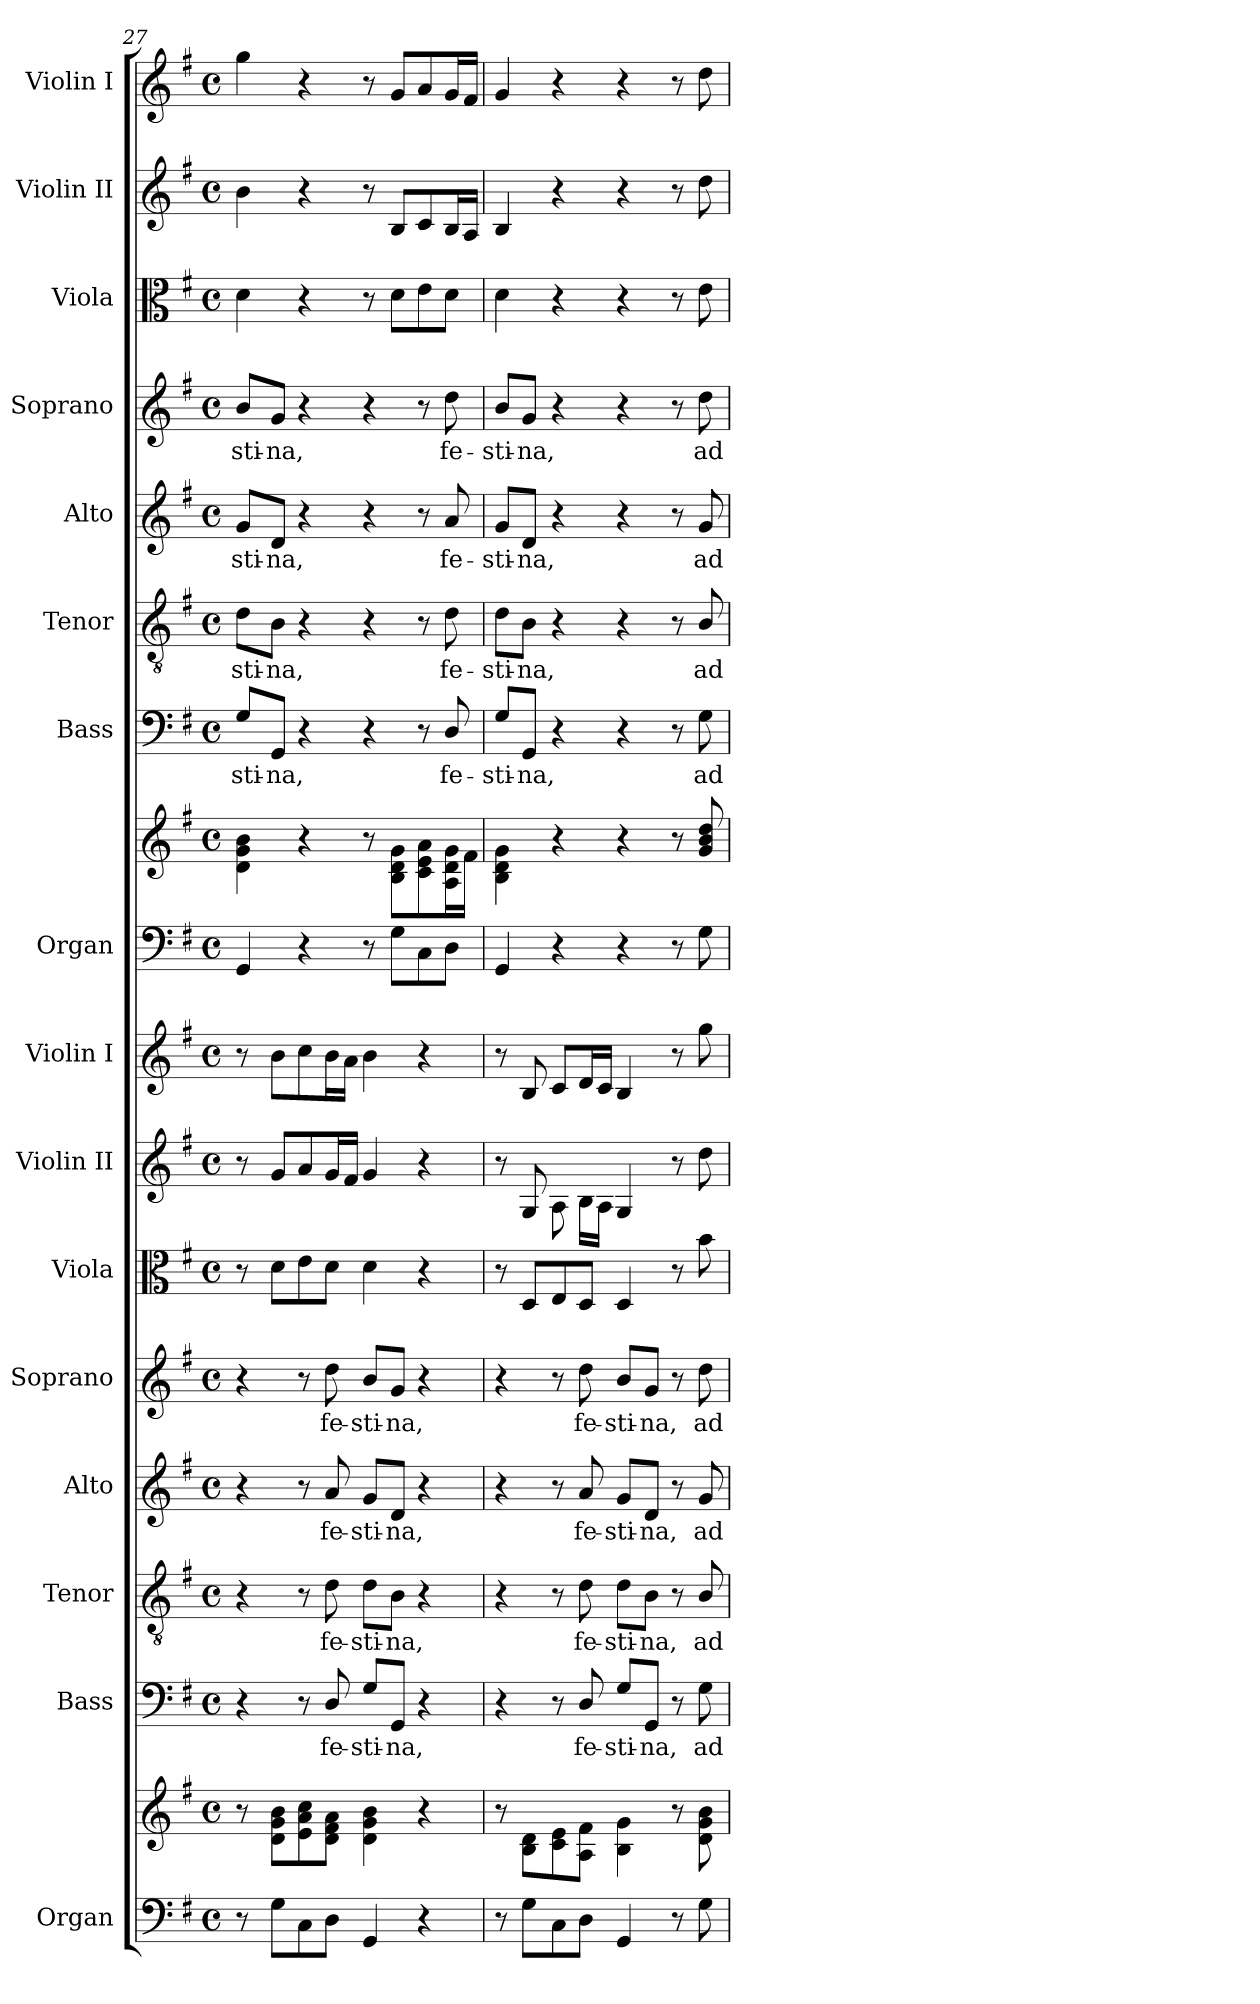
**kern	**kern	**kern	**text	**kern	**text	**kern	**text	**kern	**text	**kern	**kern	**kern	**kern	**kern	**kern	**text	**kern	**text	**kern	**text	**kern	**text	**kern	**kern	**kern
*part16	*part16	*part15	*part15	*part14	*part14	*part13	*part13	*part12	*part12	*part11	*part10	*part9	*part8	*part8	*part7	*part7	*part6	*part6	*part5	*part5	*part4	*part4	*part3	*part2	*part1
*staff18	*staff17	*staff16	*staff16	*staff15	*staff15	*staff14	*staff14	*staff13	*staff13	*staff12	*staff11	*staff10	*staff9	*staff8	*staff7	*staff7	*staff6	*staff6	*staff5	*staff5	*staff4	*staff4	*staff3	*staff2	*staff1
*I"Organ	*	*I"Bass	*	*I"Tenor	*	*I"Alto	*	*I"Soprano	*	*I"Viola	*I"Violin II	*I"Violin I	*I"Organ	*	*I"Bass	*	*I"Tenor	*	*I"Alto	*	*I"Soprano	*	*I"Viola	*I"Violin II	*I"Violin I
*I'Org.	*	*I'B.	*	*I'T.	*	*I'A.	*	*I'S.	*	*I'Vla.	*I'Vln. II	*I'Vln. I	*I'Org.	*	*I'B.	*	*I'T.	*	*I'A.	*	*I'S.	*	*I'Vla.	*I'Vln. II	*I'Vln. I
*clefF4	*clefG2	*clefF4	*	*clefGv2	*	*clefG2	*	*clefG2	*	*clefC3	*clefG2	*clefG2	*clefF4	*clefG2	*clefF4	*	*clefGv2	*	*clefG2	*	*clefG2	*	*clefC3	*clefG2	*clefG2
*	*	*	*	*ITrd7c12	*	*	*	*	*	*	*	*	*	*	*	*	*ITrd7c12	*	*	*	*	*	*	*	*
*k[f#]	*k[f#]	*k[f#]	*	*k[f#]	*	*k[f#]	*	*k[f#]	*	*k[f#]	*k[f#]	*k[f#]	*k[f#]	*k[f#]	*k[f#]	*	*k[f#]	*	*k[f#]	*	*k[f#]	*	*k[f#]	*k[f#]	*k[f#]
*G:	*G:	*G:	*	*G:	*	*G:	*	*G:	*	*G:	*G:	*G:	*G:	*G:	*G:	*	*G:	*	*G:	*	*G:	*	*G:	*G:	*G:
*M4/4	*M4/4	*M4/4	*	*M4/4	*	*M4/4	*	*M4/4	*	*M4/4	*M4/4	*M4/4	*M4/4	*M4/4	*M4/4	*	*M4/4	*	*M4/4	*	*M4/4	*	*M4/4	*M4/4	*M4/4
*met(c)	*met(c)	*met(c)	*	*met(c)	*	*met(c)	*	*met(c)	*	*met(c)	*met(c)	*met(c)	*met(c)	*met(c)	*met(c)	*	*met(c)	*	*met(c)	*	*met(c)	*	*met(c)	*met(c)	*met(c)
=27	=27	=27	=27	=27	=27	=27	=27	=27	=27	=27	=27	=27	=27	=27	=27	=27	=27	=27	=27	=27	=27	=27	=27	=27	=27
!	!	!	!	!	!	!	!	!	!	!	!	!	!	!	!	!LO:LY:b:color=#000000	!	!	!	!	!	!	!	!	!
!	!	!	!	!	!	!	!	!	!	!	!	!	!	!	!	!	!	!LO:LY:b:color=#000000	!	!	!	!	!	!	!
!	!	!	!	!	!	!	!	!	!	!	!	!	!	!	!	!	!	!	!	!LO:LY:b:color=#000000	!	!	!	!	!
!	!	!	!	!	!	!	!	!	!	!	!	!	!	!	!	!	!	!	!	!	!	!LO:LY:b:color=#000000	!	!	!
8r	8r	4r	.	4r	.	4r	.	4r	.	8r	8r	8r	4GGi/	4di\ 4gi 4bi	8Gi/L	-sti-	8Di\L	-sti-	8gi/L	-sti-	8bi/L	-sti-	4di\	4bi\	4ggi\
!	!	!	!	!	!	!	!	!	!	!	!	!	!	!	!	!LO:LY:b:color=#000000	!	!	!	!	!	!	!	!	!
!	!	!	!	!	!	!	!	!	!	!	!	!	!	!	!	!	!	!LO:LY:b:color=#000000	!	!	!	!	!	!	!
!	!	!	!	!	!	!	!	!	!	!	!	!	!	!	!	!	!	!	!	!LO:LY:b:color=#000000	!	!	!	!	!
!	!	!	!	!	!	!	!	!	!	!	!	!	!	!	!	!	!	!	!	!	!	!LO:LY:b:color=#000000	!	!	!
8Gi\L	8di\ 8gi 8biL	.	.	.	.	.	.	.	.	8di\L	8gi/L	8bi\L	.	.	8GGi/J	-na,	8BBi\J	-na,	8di/J	-na,	8gi/J	-na,	.	.	.
8Ci\	8ei\ 8ai 8cci	8r	.	8r	.	8r	.	8r	.	8ei\	8ai/	8cci\	4r	4r	4r	.	4r	.	4r	.	4r	.	4r	4r	4r
!	!	!	!LO:LY:b:color=#000000	!	!	!	!	!	!	!	!	!	!	!	!	!	!	!	!	!	!	!	!	!	!
!	!	!	!	!	!LO:LY:b:color=#000000	!	!	!	!	!	!	!	!	!	!	!	!	!	!	!	!	!	!	!	!
!	!	!	!	!	!	!	!LO:LY:b:color=#000000	!	!	!	!	!	!	!	!	!	!	!	!	!	!	!	!	!	!
!	!	!	!	!	!	!	!	!	!LO:LY:b:color=#000000	!	!	!	!	!	!	!	!	!	!	!	!	!	!	!	!
8Di\J	8di\ 8f#i 8aiJ	8Di/	fe-	8Di\	fe-	8ai/	fe-	8ddi\	fe-	8di\J	16gi/L	16bi\L	.	.	.	.	.	.	.	.	.	.	.	.	.
.	.	.	.	.	.	.	.	.	.	.	16f#i/JJ	16ai\JJ	.	.	.	.	.	.	.	.	.	.	.	.	.
!	!	!	!LO:LY:b:color=#000000	!	!	!	!	!	!	!	!	!	!	!	!	!	!	!	!	!	!	!	!	!	!
!	!	!	!	!	!LO:LY:b:color=#000000	!	!	!	!	!	!	!	!	!	!	!	!	!	!	!	!	!	!	!	!
!	!	!	!	!	!	!	!LO:LY:b:color=#000000	!	!	!	!	!	!	!	!	!	!	!	!	!	!	!	!	!	!
!	!	!	!	!	!	!	!	!	!LO:LY:b:color=#000000	!	!	!	!	!	!	!	!	!	!	!	!	!	!	!	!
4GGi/	4di\ 4gi 4bi	8Gi/L	-sti-	8Di\L	-sti-	8gi/L	-sti-	8bi/L	-sti-	4di\	4gi/	4bi\	8r	8r	4r	.	4r	.	4r	.	4r	.	8r	8r	8r
!	!	!	!LO:LY:b:color=#000000	!	!	!	!	!	!	!	!	!	!	!	!	!	!	!	!	!	!	!	!	!	!
!	!	!	!	!	!LO:LY:b:color=#000000	!	!	!	!	!	!	!	!	!	!	!	!	!	!	!	!	!	!	!	!
!	!	!	!	!	!	!	!LO:LY:b:color=#000000	!	!	!	!	!	!	!	!	!	!	!	!	!	!	!	!	!	!
!	!	!	!	!	!	!	!	!	!LO:LY:b:color=#000000	!	!	!	!	!	!	!	!	!	!	!	!	!	!	!	!
.	.	8GGi/J	-na,	8BBi\J	-na,	8di/J	-na,	8gi/J	-na,	.	.	.	8Gi\L	8Bi\ 8di 8giL	.	.	.	.	.	.	.	.	8di\L	8Bi/L	8gi/L
4r	4r	4r	.	4r	.	4r	.	4r	.	4r	4r	4r	8Ci\	8ci\ 8ei 8ai	8r	.	8r	.	8r	.	8r	.	8ei\	8ci/	8ai/
!	!	!	!	!	!	!	!	!	!	!	!	!	!	!	!	!LO:LY:b:color=#000000	!	!	!	!	!	!	!	!	!
!	!	!	!	!	!	!	!	!	!	!	!	!	!	!	!	!	!	!LO:LY:b:color=#000000	!	!	!	!	!	!	!
!	!	!	!	!	!	!	!	!	!	!	!	!	!	!	!	!	!	!	!	!LO:LY:b:color=#000000	!	!	!	!	!
!	!	!	!	!	!	!	!	!	!	!	!	!	!	!	!	!	!	!	!	!	!	!LO:LY:b:color=#000000	!	!	!
.	.	.	.	.	.	.	.	.	.	.	.	.	8Di\J	16Ai\ 16di 16giL	8Di/	fe-	8Di\	fe-	8ai/	fe-	8ddi\	fe-	8di\J	16Bi/L	16gi/L
.	.	.	.	.	.	.	.	.	.	.	.	.	.	16f#i\JJ	.	.	.	.	.	.	.	.	.	16Ai/JJ	16f#i/JJ
!!LO:PB:g=z
=28	=28	=28	=28	=28	=28	=28	=28	=28	=28	=28	=28	=28	=28	=28	=28	=28	=28	=28	=28	=28	=28	=28	=28	=28	=28
!	!	!	!	!	!	!	!	!	!	!	!	!	!	!	!	!LO:LY:b:color=#000000	!	!	!	!	!	!	!	!	!
!	!	!	!	!	!	!	!	!	!	!	!	!	!	!	!	!	!	!LO:LY:b:color=#000000	!	!	!	!	!	!	!
!	!	!	!	!	!	!	!	!	!	!	!	!	!	!	!	!	!	!	!	!LO:LY:b:color=#000000	!	!	!	!	!
!	!	!	!	!	!	!	!	!	!	!	!	!	!	!	!	!	!	!	!	!	!	!LO:LY:b:color=#000000	!	!	!
8r	8r	4r	.	4r	.	4r	.	4r	.	8r	8r	8r	4GGi/	4Bi\ 4di 4gi	8Gi/L	-sti-	8Di\L	-sti-	8gi/L	-sti-	8bi/L	-sti-	4di\	4Bi/	4gi/
!	!	!	!	!	!	!	!	!	!	!	!	!	!	!	!	!LO:LY:b:color=#000000	!	!	!	!	!	!	!	!	!
!	!	!	!	!	!	!	!	!	!	!	!	!	!	!	!	!	!	!LO:LY:b:color=#000000	!	!	!	!	!	!	!
!	!	!	!	!	!	!	!	!	!	!	!	!	!	!	!	!	!	!	!	!LO:LY:b:color=#000000	!	!	!	!	!
!	!	!	!	!	!	!	!	!	!	!	!	!	!	!	!	!	!	!	!	!	!	!LO:LY:b:color=#000000	!	!	!
8Gi\L	8Bi\ 8diL	.	.	.	.	.	.	.	.	8Di/L	8Gi/	8Bi/	.	.	8GGi/J	-na,	8BBi\J	-na,	8di/J	-na,	8gi/J	-na,	.	.	.
8Ci\	8ci\ 8ei	8r	.	8r	.	8r	.	8r	.	8Ei/	8Ai\	8ci/L	4r	4r	4r	.	4r	.	4r	.	4r	.	4r	4r	4r
!	!	!	!LO:LY:b:color=#000000	!	!	!	!	!	!	!	!	!	!	!	!	!	!	!	!	!	!	!	!	!	!
!	!	!	!	!	!LO:LY:b:color=#000000	!	!	!	!	!	!	!	!	!	!	!	!	!	!	!	!	!	!	!	!
!	!	!	!	!	!	!	!LO:LY:b:color=#000000	!	!	!	!	!	!	!	!	!	!	!	!	!	!	!	!	!	!
!	!	!	!	!	!	!	!	!	!LO:LY:b:color=#000000	!	!	!	!	!	!	!	!	!	!	!	!	!	!	!	!
8Di\J	8Ai\ 8f#iJ	8Di/	fe-	8Di\	fe-	8ai/	fe-	8ddi\	fe-	8Di/J	16Bi\LL	16di/L	.	.	.	.	.	.	.	.	.	.	.	.	.
.	.	.	.	.	.	.	.	.	.	.	16Ai\JJ	16ci/JJ	.	.	.	.	.	.	.	.	.	.	.	.	.
!	!	!	!LO:LY:b:color=#000000	!	!	!	!	!	!	!	!	!	!	!	!	!	!	!	!	!	!	!	!	!	!
!	!	!	!	!	!LO:LY:b:color=#000000	!	!	!	!	!	!	!	!	!	!	!	!	!	!	!	!	!	!	!	!
!	!	!	!	!	!	!	!LO:LY:b:color=#000000	!	!	!	!	!	!	!	!	!	!	!	!	!	!	!	!	!	!
!	!	!	!	!	!	!	!	!	!LO:LY:b:color=#000000	!	!	!	!	!	!	!	!	!	!	!	!	!	!	!	!
4GGi/	4Bi\ 4gi	8Gi/L	-sti-	8Di\L	-sti-	8gi/L	-sti-	8bi/L	-sti-	4Di/	4Gi/	4Bi/	4r	4r	4r	.	4r	.	4r	.	4r	.	4r	4r	4r
!	!	!	!LO:LY:b:color=#000000	!	!	!	!	!	!	!	!	!	!	!	!	!	!	!	!	!	!	!	!	!	!
!	!	!	!	!	!LO:LY:b:color=#000000	!	!	!	!	!	!	!	!	!	!	!	!	!	!	!	!	!	!	!	!
!	!	!	!	!	!	!	!LO:LY:b:color=#000000	!	!	!	!	!	!	!	!	!	!	!	!	!	!	!	!	!	!
!	!	!	!	!	!	!	!	!	!LO:LY:b:color=#000000	!	!	!	!	!	!	!	!	!	!	!	!	!	!	!	!
.	.	8GGi/J	-na,	8BBi\J	-na,	8di/J	-na,	8gi/J	-na,	.	.	.	.	.	.	.	.	.	.	.	.	.	.	.	.
8r	8r	8r	.	8r	.	8r	.	8r	.	8r	8r	8r	8r	8r	8r	.	8r	.	8r	.	8r	.	8r	8r	8r
!	!	!	!LO:LY:b:color=#000000	!	!	!	!	!	!	!	!	!	!	!	!	!	!	!	!	!	!	!	!	!	!
!	!	!	!	!	!LO:LY:b:color=#000000	!	!	!	!	!	!	!	!	!	!	!	!	!	!	!	!	!	!	!	!
!	!	!	!	!	!	!	!LO:LY:b:color=#000000	!	!	!	!	!	!	!	!	!	!	!	!	!	!	!	!	!	!
!	!	!	!	!	!	!	!	!	!LO:LY:b:color=#000000	!	!	!	!	!	!	!	!	!	!	!	!	!	!	!	!
!	!	!	!	!	!	!	!	!	!	!	!	!	!	!	!	!LO:LY:b:color=#000000	!	!	!	!	!	!	!	!	!
!	!	!	!	!	!	!	!	!	!	!	!	!	!	!	!	!	!	!LO:LY:b:color=#000000	!	!	!	!	!	!	!
!	!	!	!	!	!	!	!	!	!	!	!	!	!	!	!	!	!	!	!	!LO:LY:b:color=#000000	!	!	!	!	!
!	!	!	!	!	!	!	!	!	!	!	!	!	!	!	!	!	!	!	!	!	!	!LO:LY:b:color=#000000	!	!	!
8Gi\	8di\ 8gi 8bi	8Gi\	ad	8BBi/	ad	8gi/	ad	8ddi\	ad-	8bi\	8ddi\	8ggi\	8Gi\	8gi/ 8bi 8ddi	8Gi\	ad	8BBi/	ad	8gi/	ad	8ddi\	ad	8ei\	8ddi\	8ddi\
=	=	=	=	=	=	=	=	=	=	=	=	=	=	=	=	=	=	=	=	=	=	=	=	=	=
*-	*-	*-	*-	*-	*-	*-	*-	*-	*-	*-	*-	*-	*-	*-	*-	*-	*-	*-	*-	*-	*-	*-	*-	*-	*-
